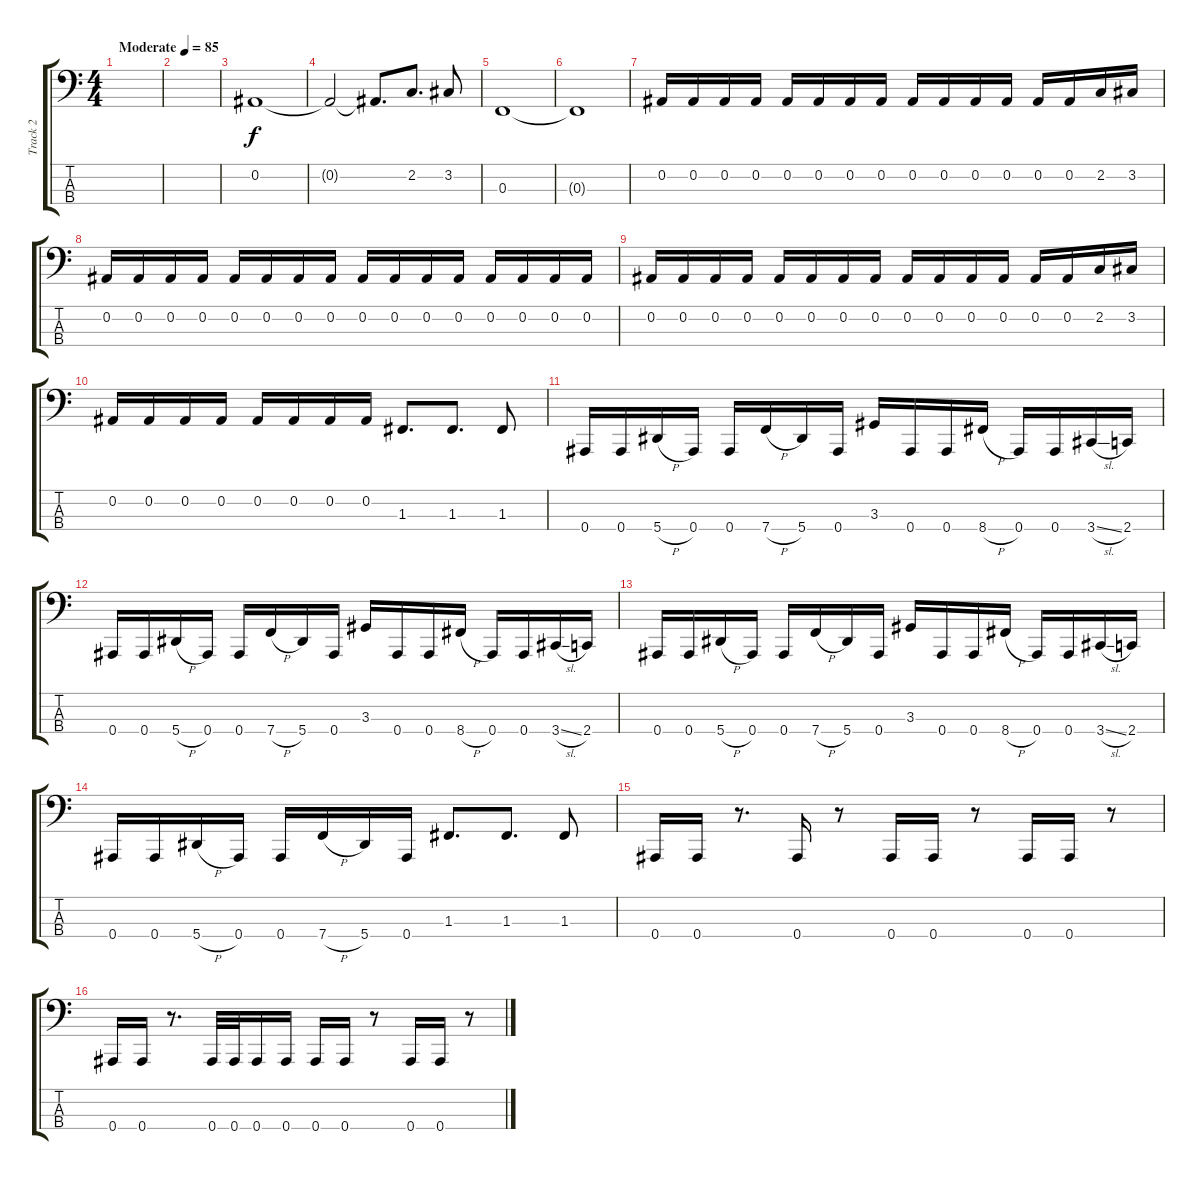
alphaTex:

\track ("Track 2" "Track 2") {instrument electricbasspick}
\staff {score tabs}
\tuning (Eb2 Bb1 F1 Bb0) {hide}
\ts (4 4)
\tempo (85 "Moderate")
\clef f4
\ks c
|
|
0.2.1 |
0.2{t}.2 0.2{t}.8{d} 2.2.8{d} 3.2.8 |
0.3.1 |
0.3{t}.1 |
0.2.16 0.2.16 0.2.16 0.2.16 0.2.16 0.2.16 0.2.16 0.2.16 0.2.16 0.2.16 0.2.16 0.2.16 0.2.16 0.2.16 2.2.16 3.2.16 |
0.2.16 0.2.16 0.2.16 0.2.16 0.2.16 0.2.16 0.2.16 0.2.16 0.2.16 0.2.16 0.2.16 0.2.16 0.2.16 0.2.16 0.2.16 0.2.16 |
0.2.16 0.2.16 0.2.16 0.2.16 0.2.16 0.2.16 0.2.16 0.2.16 0.2.16 0.2.16 0.2.16 0.2.16 0.2.16 0.2.16 2.2.16 3.2.16 |
0.2.16 0.2.16 0.2.16 0.2.16 0.2.16 0.2.16 0.2.16 0.2.16 1.3.8{d} 1.3.8{d} 1.3.8 |
0.4.16 0.4.16 5.4{h}.16 0.4.16 0.4.16 7.4{h}.16 5.4.16 0.4.16 3.3.16 0.4.16 0.4.16 8.4{h}.16 0.4.16 0.4.16 3.4{sl}.16 2.4.16 |
0.4.16 0.4.16 5.4{h}.16 0.4.16 0.4.16 7.4{h}.16 5.4.16 0.4.16 3.3.16 0.4.16 0.4.16 8.4{h}.16 0.4.16 0.4.16 3.4{sl}.16 2.4.16 |
0.4.16 0.4.16 5.4{h}.16 0.4.16 0.4.16 7.4{h}.16 5.4.16 0.4.16 3.3.16 0.4.16 0.4.16 8.4{h}.16 0.4.16 0.4.16 3.4{sl}.16 2.4.16 |
0.4.16 0.4.16 5.4{h}.16 0.4.16 0.4.16 7.4{h}.16 5.4.16 0.4.16 1.3.8{d} 1.3.8{d} 1.3.8 |
0.4.16 0.4.16 r.8{d} 0.4.16 r.8 0.4.16 0.4.16 r.8 0.4.16 0.4.16 r.8 |
0.4.16 0.4.16 r.8{d} 0.4.32 0.4.32 0.4.16 0.4.16 0.4.16 0.4.16 r.8 0.4.16 0.4.16 r.8
